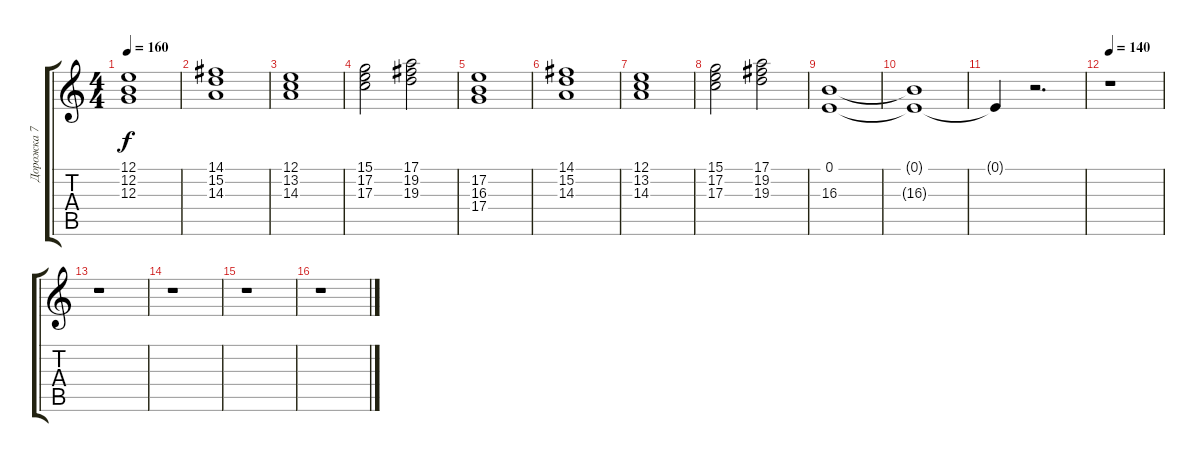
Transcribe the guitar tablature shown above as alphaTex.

\track ("Дорожка 7" "Дорожка 7") {instrument choiraahs}
\staff {score tabs}
\tuning (E4 B3 G3 D3 A2 E2) {hide}
\ts (4 4)
\tempo 160
\clef g2
\ks c
(12.1 12.2 12.3).1{dy f} |
(14.1 15.2 14.3).1 |
(12.1 13.2 14.3).1 |
(15.1 17.2 17.3).2 (17.1 19.2 19.3).2 |
(17.2 16.3 17.4).1 |
(14.1 15.2 14.3).1 |
(12.1 13.2 14.3).1 |
(15.1 17.2 17.3).2 (17.1 19.2 19.3).2 |
(0.1 16.3).1 |
(0.1{t} 16.3{t}).1 |
0.1{t}.4 r.2{d} |
\tempo 140
r.1 |
r.1 |
r.1 |
r.1 |
r.1
